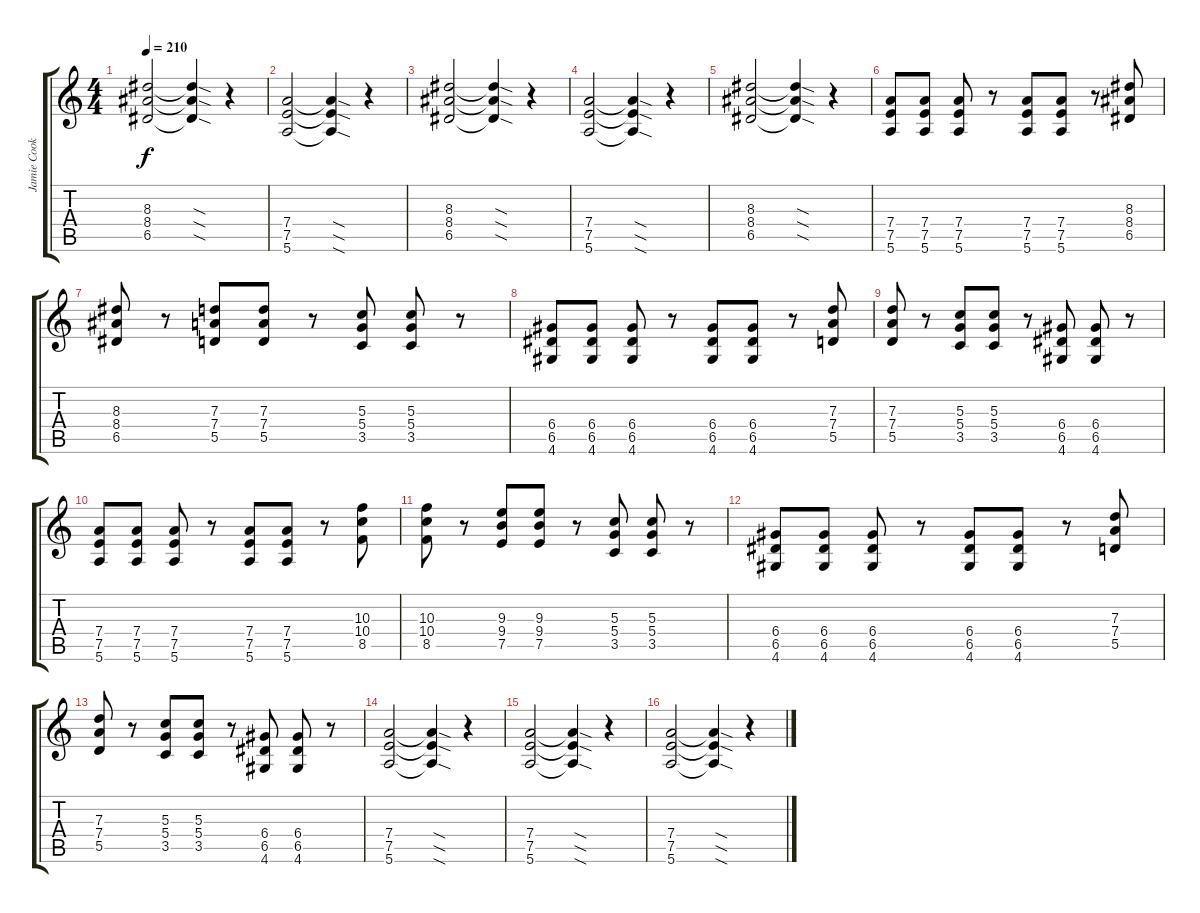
\track ("Jamie Cook" "Jamie Cook") {instrument distortionguitar}
\staff {score tabs}
\tuning (E4 B3 G3 D3 A2 E2) {hide}
\ts (4 4)
\tempo 210
\clef g2
\ks c
(8.3 8.4 6.5).2{dy f} (8.3{sod t} 8.4{sod t} 6.5{sod t}).4 r.4 |
(7.4 7.5 5.6).2 (7.4{sod t} 7.5{sod t} 5.6{sod t}).4 r.4 |
(8.3 8.4 6.5).2 (8.3{sod t} 8.4{sod t} 6.5{sod t}).4 r.4 |
(7.4 7.5 5.6).2 (7.4{sod t} 7.5{sod t} 5.6{sod t}).4 r.4 |
(8.3 8.4 6.5).2 (8.3{sod t} 8.4{sod t} 6.5{sod t}).4 r.4 |
(7.4 7.5 5.6).8 (7.4 7.5 5.6).8 (7.4 7.5 5.6).8 r.8 (7.4 7.5 5.6).8 (7.4 7.5 5.6).8 r.8 (8.3 8.4 6.5).8 |
(8.3 8.4 6.5).8 r.8 (7.3 7.4 5.5).8 (7.3 7.4 5.5).8 r.8 (5.3 5.4 3.5).8 (5.3 5.4 3.5).8 r.8 |
(6.4 6.5 4.6).8 (6.4 6.5 4.6).8 (6.4 6.5 4.6).8 r.8 (6.4 6.5 4.6).8 (6.4 6.5 4.6).8 r.8 (7.3 7.4 5.5).8 |
(7.3 7.4 5.5).8 r.8 (5.3 5.4 3.5).8 (5.3 5.4 3.5).8 r.8 (6.4 6.5 4.6).8 (6.4 6.5 4.6).8 r.8 |
(7.4 7.5 5.6).8 (7.4 7.5 5.6).8 (7.4 7.5 5.6).8 r.8 (7.4 7.5 5.6).8 (7.4 7.5 5.6).8 r.8 (10.3 10.4 8.5).8 |
(10.3 10.4 8.5).8 r.8 (9.3 9.4 7.5).8 (9.3 9.4 7.5).8 r.8 (5.3 5.4 3.5).8 (5.3 5.4 3.5).8 r.8 |
(6.4 6.5 4.6).8 (6.4 6.5 4.6).8 (6.4 6.5 4.6).8 r.8 (6.4 6.5 4.6).8 (6.4 6.5 4.6).8 r.8 (7.3 7.4 5.5).8 |
(7.3 7.4 5.5).8 r.8 (5.3 5.4 3.5).8 (5.3 5.4 3.5).8 r.8 (6.4 6.5 4.6).8 (6.4 6.5 4.6).8 r.8 |
(7.4 7.5 5.6).2 (7.4{sod t} 7.5{sod t} 5.6{sod t}).4 r.4 |
(7.4 7.5 5.6).2 (7.4{sod t} 7.5{sod t} 5.6{sod t}).4 r.4 |
(7.4 7.5 5.6).2 (7.4{sod t} 7.5{sod t} 5.6{sod t}).4 r.4
